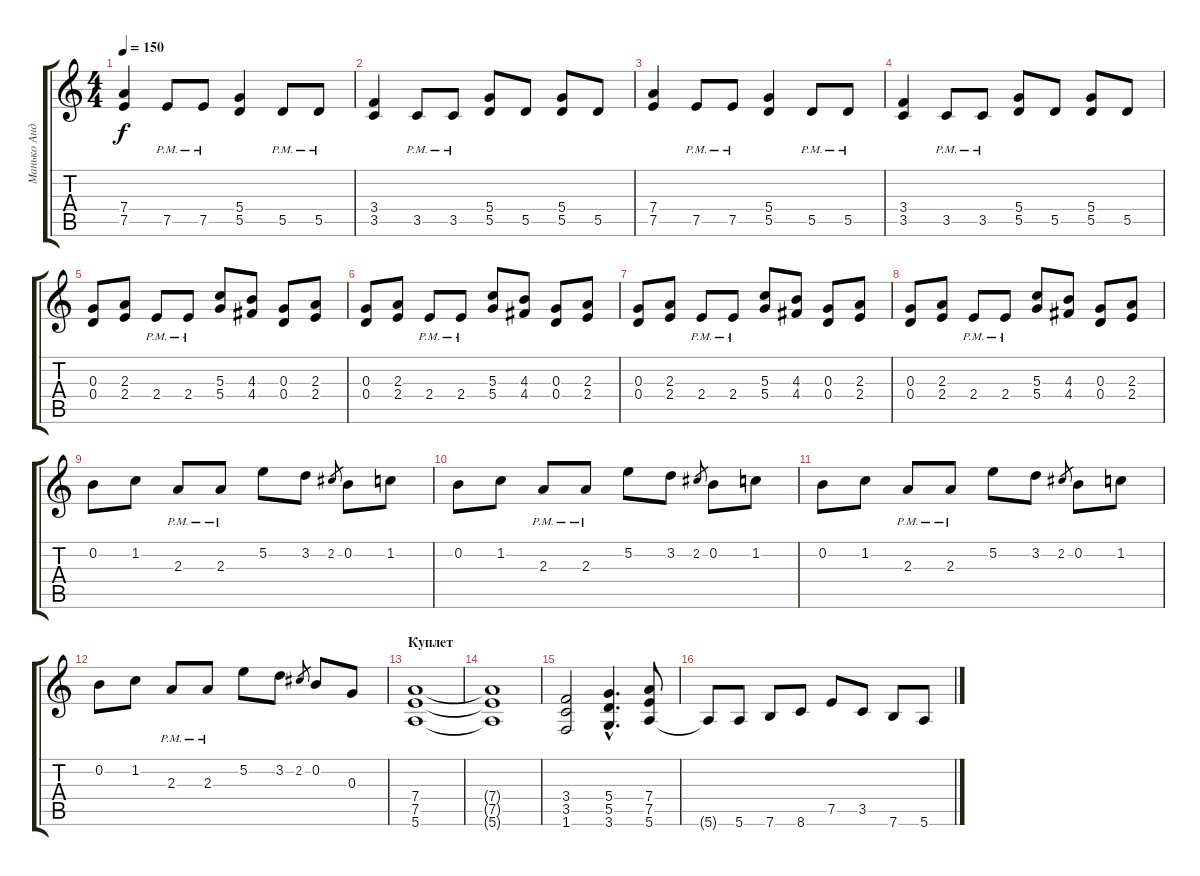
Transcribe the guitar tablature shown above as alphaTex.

\track ("Манько Андрей" "Манько Анд") {instrument distortionguitar}
\staff {score tabs}
\tuning (E4 B3 G3 D3 A2 E2) {hide}
\ts (4 4)
\tempo 150
\clef g2
\ks c
(7.4 7.5).4{dy f} 7.5{pm}.8 7.5{pm}.8 (5.4 5.5).4 5.5{pm}.8 5.5{pm}.8 |
(3.4 3.5).4 3.5{pm}.8 3.5{pm}.8 (5.4 5.5).8 5.5.8 (5.4 5.5).8 5.5.8 |
(7.4 7.5).4 7.5{pm}.8 7.5{pm}.8 (5.4 5.5).4 5.5{pm}.8 5.5{pm}.8 |
(3.4 3.5).4 3.5{pm}.8 3.5{pm}.8 (5.4 5.5).8 5.5.8 (5.4 5.5).8 5.5.8 |
(0.3 0.4).8 (2.3 2.4).8 2.4{pm}.8 2.4{pm}.8 (5.3 5.4).8 (4.3 4.4).8 (0.3 0.4).8 (2.3 2.4).8 |
(0.3 0.4).8 (2.3 2.4).8 2.4{pm}.8 2.4{pm}.8 (5.3 5.4).8 (4.3 4.4).8 (0.3 0.4).8 (2.3 2.4).8 |
(0.3 0.4).8 (2.3 2.4).8 2.4{pm}.8 2.4{pm}.8 (5.3 5.4).8 (4.3 4.4).8 (0.3 0.4).8 (2.3 2.4).8 |
(0.3 0.4).8 (2.3 2.4).8 2.4{pm}.8 2.4{pm}.8 (5.3 5.4).8 (4.3 4.4).8 (0.3 0.4).8 (2.3 2.4).8 |
0.2.8 1.2.8 2.3{pm}.8 2.3{pm}.8 5.2.8 3.2.8 2.2.8{gr} 0.2.8 1.2.8 |
0.2.8 1.2.8 2.3{pm}.8 2.3{pm}.8 5.2.8 3.2.8 2.2.8{gr} 0.2.8 1.2.8 |
0.2.8 1.2.8 2.3{pm}.8 2.3{pm}.8 5.2.8 3.2.8 2.2.8{gr} 0.2.8 1.2.8 |
0.2.8 1.2.8 2.3{pm}.8 2.3{pm}.8 5.2.8 3.2.8 2.2.8{gr} 0.2.8 0.3.8 |
\section ("" "Куплет")
(7.4 7.5 5.6).1 |
(7.4{t} 7.5{t} 5.6{t}).1 |
(3.4 3.5 1.6).2 (5.4{hac} 5.5{hac} 3.6{hac}).4{d} (7.4 7.5 5.6).8 |
5.6{t}.8 5.6.8 7.6.8 8.6.8 7.5.8 3.5.8 7.6.8 5.6.8
